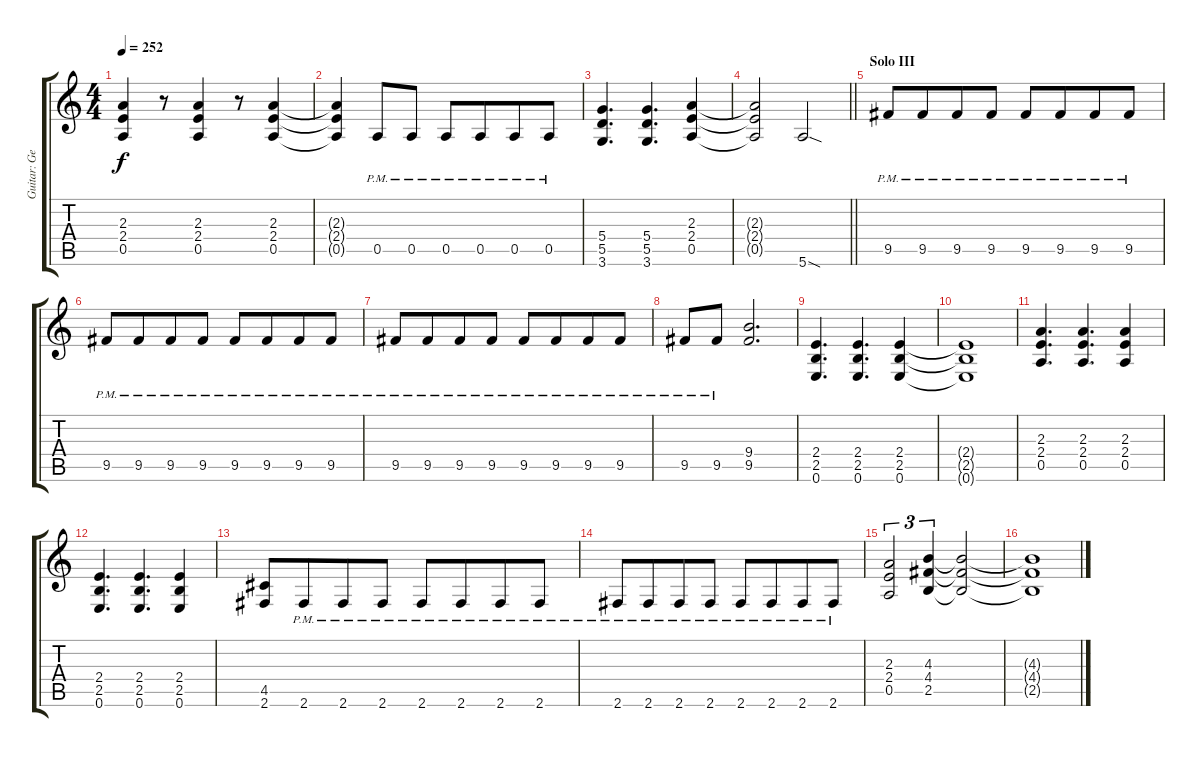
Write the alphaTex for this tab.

\track ("Guitar: George" "Guitar: Ge") {instrument distortionguitar}
\staff {score tabs}
\tuning (E4 B3 G3 D3 A2 E2) {hide}
\ts (4 4)
\tempo 252
\clef g2
\ks c
(2.3 2.4 0.5).4{dy f} r.8 (2.3 2.4 0.5).4 r.8 (2.3 2.4 0.5).4 |
(2.3{t} 2.4{t} 0.5{t}).4{beam merge} 0.5{pm}.8 0.5{pm}.8 0.5{pm}.8 0.5{pm}.8{beam merge} 0.5{pm}.8 0.5{pm}.8 |
(5.4 5.5 3.6).4{d} (5.4 5.5 3.6).4{d} (2.3 2.4 0.5).4 |
\barLineRight lightlight
(2.3{t} 2.4{t} 0.5{t}).2 5.6{sod}.2 |
\section ("" "Solo III")
9.5{pm}.8{beam merge} 9.5{pm}.8{beam merge} 9.5{pm}.8{beam merge} 9.5{pm}.8 9.5{pm}.8{beam merge} 9.5{pm}.8{beam merge} 9.5{pm}.8{beam merge} 9.5{pm}.8 |
9.5{pm}.8{beam merge} 9.5{pm}.8{beam merge} 9.5{pm}.8{beam merge} 9.5{pm}.8 9.5{pm}.8{beam merge} 9.5{pm}.8{beam merge} 9.5{pm}.8{beam merge} 9.5{pm}.8 |
9.5{pm}.8{beam merge} 9.5{pm}.8{beam merge} 9.5{pm}.8{beam merge} 9.5{pm}.8 9.5{pm}.8{beam merge} 9.5{pm}.8{beam merge} 9.5{pm}.8{beam merge} 9.5{pm}.8 |
9.5{pm}.8{beam merge} 9.5{pm}.8{beam merge} (9.4 9.5).2{d} |
(2.4 2.5 0.6).4{d} (2.4 2.5 0.6).4{d} (2.4 2.5 0.6).4 |
(2.4{t} 2.5{t} 0.6{t}).1 |
(2.3 2.4 0.5).4{d} (2.3 2.4 0.5).4{d} (2.3 2.4 0.5).4 |
(2.4 2.5 0.6).4{d} (2.4 2.5 0.6).4{d} (2.4 2.5 0.6).4 |
(4.5 2.6).8 2.6{pm}.8{beam merge} 2.6{pm}.8 2.6{pm}.8 2.6{pm}.8 2.6{pm}.8{beam merge} 2.6{pm}.8 2.6{pm}.8 |
2.6{pm}.8 2.6{pm}.8{beam merge} 2.6{pm}.8 2.6{pm}.8 2.6{pm}.8 2.6{pm}.8{beam merge} 2.6{pm}.8 2.6{pm}.8 |
(2.3 2.4 0.5).2{tu (3 2)} (4.3 4.4 2.5).4{tu (3 2)} (4.3{t} 4.4{t} 2.5{t}).2 |
(4.3{t} 4.4{t} 2.5{t}).1
